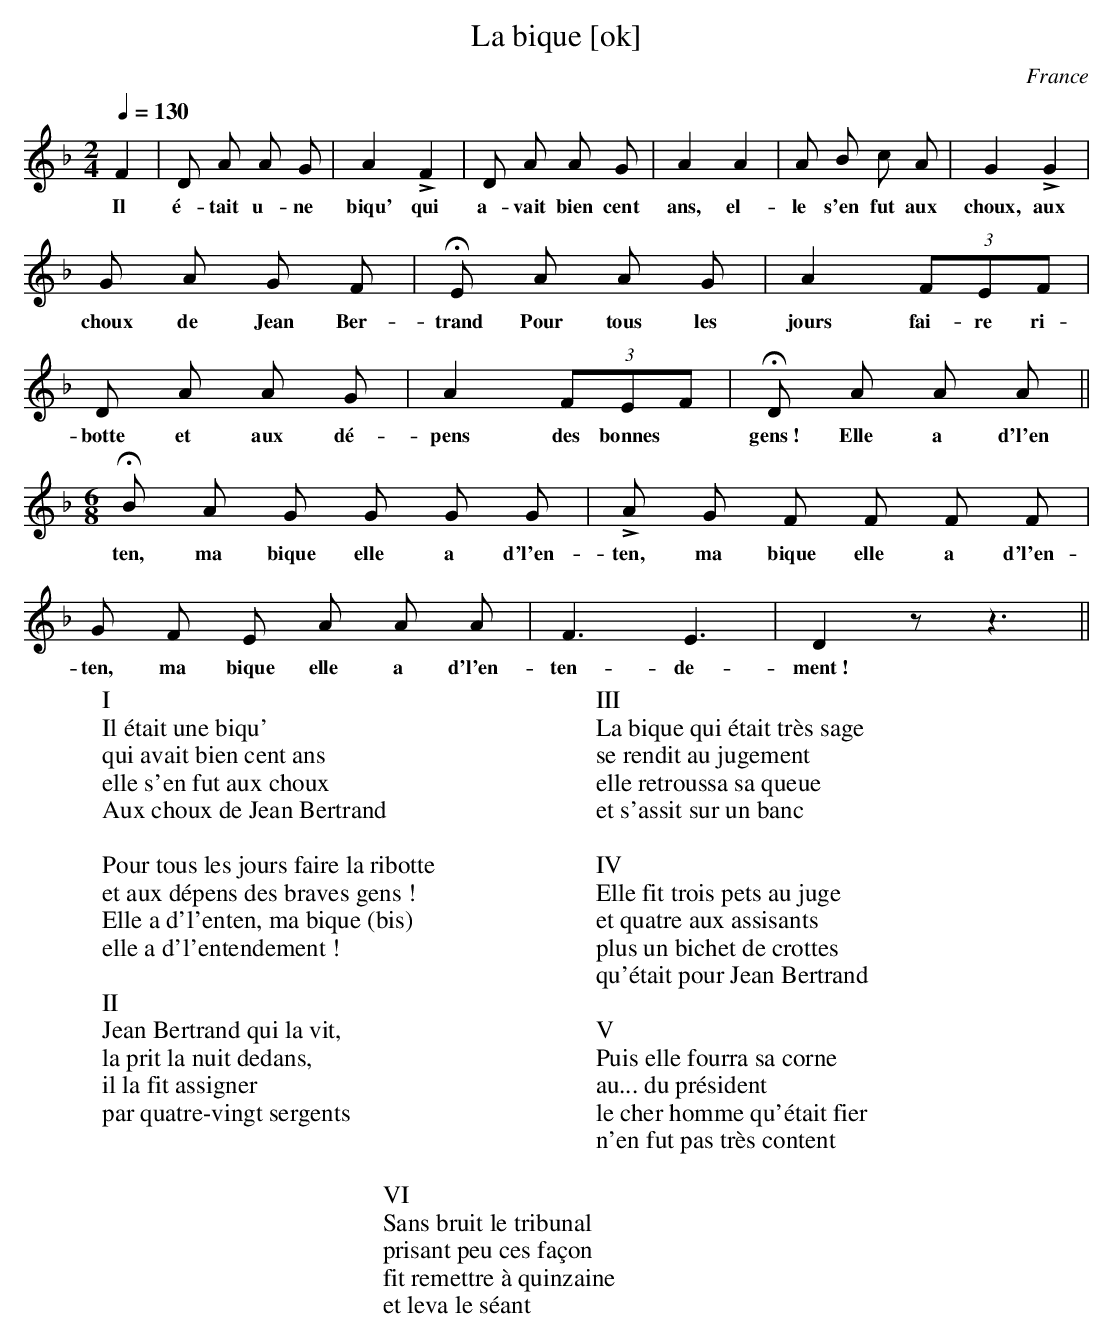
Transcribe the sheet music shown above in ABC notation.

X:1
T:La bique [ok]
O:France
M:2/4
L:1/8
Q:1/4=130 allegro
K:F
F2 | D A A G | A2 !emphasis!F2 | D A A G | A2 A2 | A B c A | G2!emphasis! G2 |
w:Il | é-tait u-ne | biqu' qui | a-vait bien cent | ans, el-|le s'en fut aux | choux, aux |
G A G F | HE A A G | A2 (3FEF | D A A G | A2 (3FEF | HD A A A ||
w:choux de Jean Ber-|trand Pour tous les|jours fai-re ri-|botte et aux dé-|pens des bonnes|gens~! Elle a d'l'en|
[M:6/8] HB A G G G G | !emphasis!A G F F F F | G F E A A A | F3 E3 | D2 z z3 ||
w:ten, ma bique elle a d'l'en-|ten, ma bique elle a d'l'en-|ten, ma bique elle a d'l'en-|ten-de-ment~! |
W:   	I
W:Il était une biqu'
W:qui avait bien cent ans
W:elle s'en fut aux choux
W:Aux choux de Jean Bertrand
W:
W:    	Pour tous les jours faire la ribotte
W:    	et aux dépens des braves gens !
W:    	Elle a d'l'enten, ma bique (bis)
W:    	elle a d'l'entendement !
W:
W:   	II
W:Jean Bertrand qui la vit,
W:la prit la nuit dedans,
W:il la fit assigner
W:par quatre-vingt sergents
W:
W:   	III
W:La bique qui était très sage
W:se rendit au jugement
W:elle retroussa sa queue
W:et s'assit sur un banc
W:
W:   	IV
W:Elle fit trois pets au juge
W:et quatre aux assisants
W:plus un bichet de crottes
W:qu'était pour Jean Bertrand
W:
W:   	V
W:Puis elle fourra sa corne
W:au... du président
W:le cher homme qu'était fier
W:n'en fut pas très content
W:
W:   	VI
W:Sans bruit le tribunal
W:prisant peu ces façon
W:fit remettre à quinzaine
W:et leva le séant
